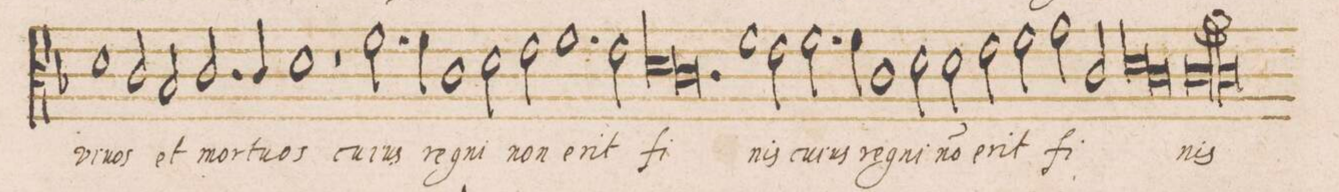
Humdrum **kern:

**kern	**text
*I"CANTUS	*
*clefC3	*
*k[b-]	*
*met(C)	*
*M2/1	*
1d	vi-
2c/	-vos
2B-/	et
=101-	=101-
2.c/	mor-
4c/	-tu-
1d	-os
=102-	=102-
1r	.
2.f\	cu-
4f\	-ius
=103-	=103-
1c	re-
2d\	-gni
2e\	non
=104-	=104-
1.f	e-
2e\	-rit
=105-	=105-
*lig	*
1d	fi-
1.c	.
*Xlig	*
=106-	=106-
1f	.
2e\	-nis
=107-	=107-
2.f\	cu-
4f\	-ius
1c	re-
=108-	=108-
2d\	-gni
2d\	no(n)
2e\	e-
2f\	-rit
=109-	=109-
2g\	fi-
2c/	.
*lig	*
1d	.
=110-	=110-
1c	.
*Xlig	*
1c	-nis
=111||-	=111||-
*M3/1	*
*met(O)	*
*-	*-
